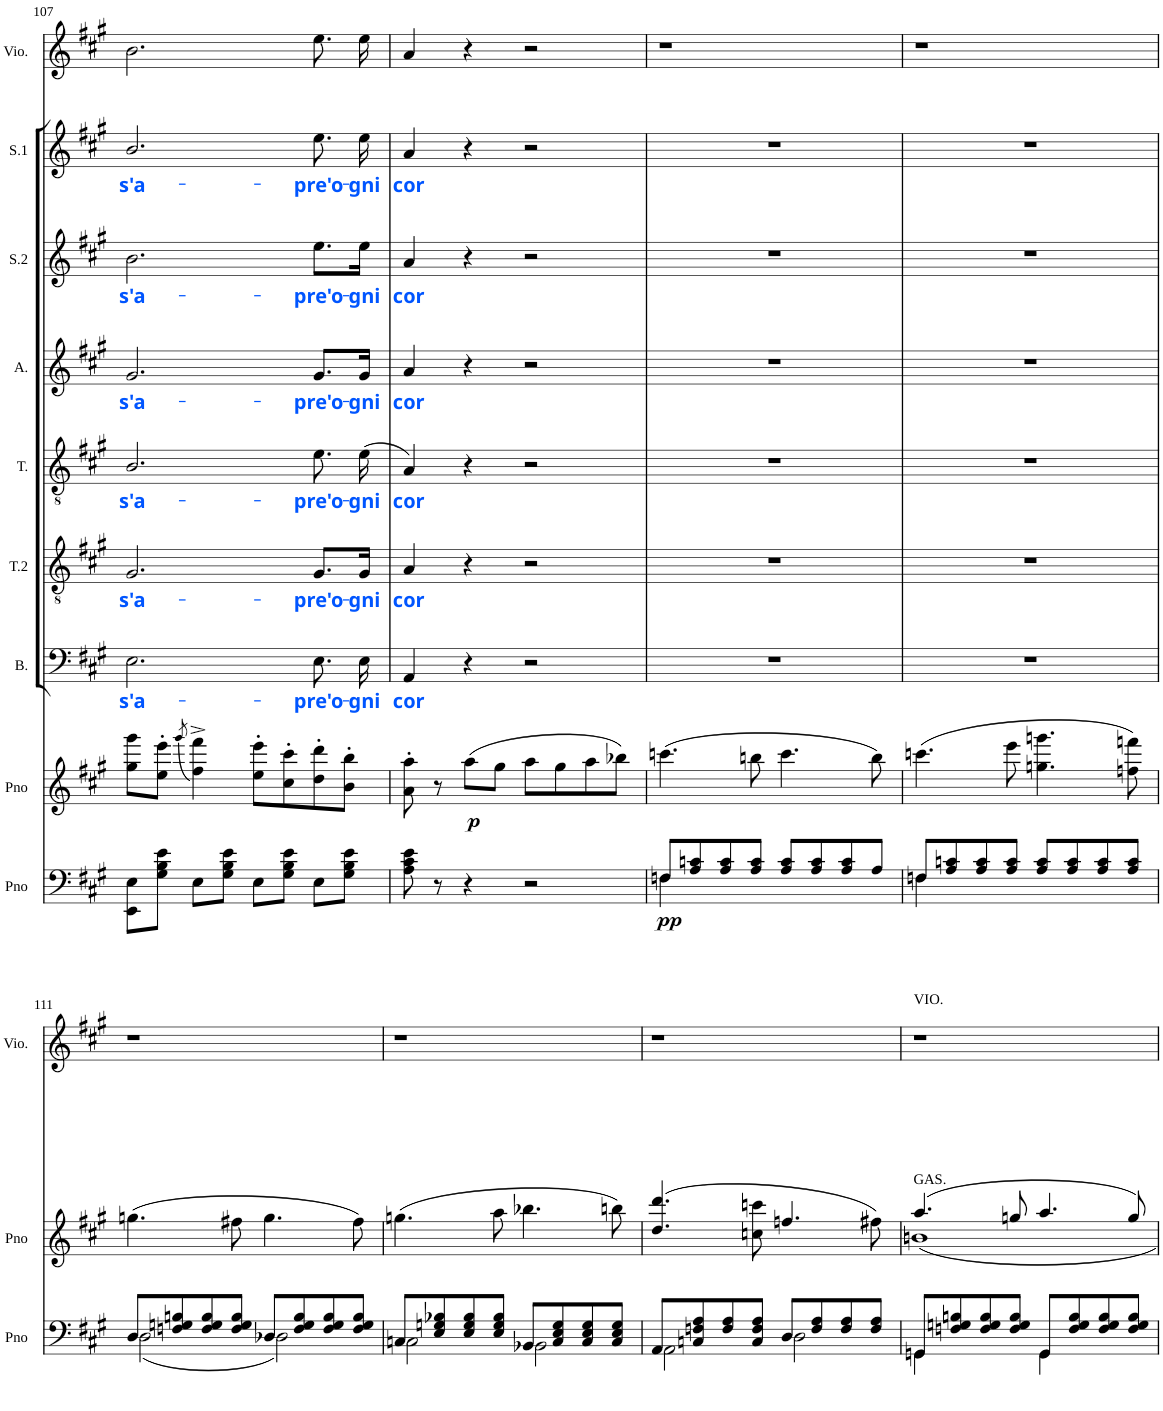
**kern	**dynam	**kern	**dynam	**kern	**text	**kern	**text	**kern	**text	**kern	**text	**kern	**text	**kern	**text	**kern
*part9	*part9	*part8	*part8	*part7	*part7	*part6	*part6	*part5	*part5	*part4	*part4	*part3	*part3	*part2	*part2	*part1
*staff9	*staff9	*staff8	*staff8	*staff7	*staff7	*staff6	*staff6	*staff5	*staff5	*staff4	*staff4	*staff3	*staff3	*staff2	*staff2	*staff1
*I"Piano	*	*I"Piano	*	*I"Bass	*	*I"T.2	*	*I"T.1	*	*I"Alto	*	*I"S.2	*	*I"S.1	*	*I"Violetta
*I'Pno	*	*I'Pno	*	*I'B.	*	*I'T.2	*	*I'T.	*	*I'A.	*	*I'S.2	*	*I'S.1	*	*I'Vio.
!!LO:PB:g=z
*clefF4	*	*clefG2	*	*clefF4	*	*clefGv2	*	*clefGv2	*	*clefG2	*	*clefG2	*	*clefG2	*	*clefG2
*k[f#c#g#]	*	*k[f#c#g#]	*	*k[f#c#g#]	*	*k[f#c#g#]	*	*k[f#c#g#]	*	*k[f#c#g#]	*	*k[f#c#g#]	*	*k[f#c#g#]	*	*k[f#c#g#]
*A:	*	*A:	*	*A:	*	*A:	*	*A:	*	*A:	*	*A:	*	*A:	*	*A:
*M4/4	*	*M4/4	*	*M4/4	*	*M4/4	*	*M4/4	*	*M4/4	*	*M4/4	*	*M4/4	*	*M4/4
*met(c)	*	*met(c)	*	*met(c)	*	*met(c)	*	*met(c)	*	*met(c)	*	*met(c)	*	*met(c)	*	*met(c)
=107	=107	=107	=107	=107	=107	=107	=107	=107	=107	=107	=107	=107	=107	=107	=107	=107
!	!	!	!	!	!LO:LY:b:color=#0055FF	!	!LO:LY:b:color=#0055FF	!	!LO:LY:b:color=#0055FF	!	!LO:LY:b:color=#0055FF	!	!LO:LY:b:color=#0055FF	!	!LO:LY:b:color=#0055FF	!
8EE\ 8E\L	.	8gg#\ 8ggg#\L	.	2.E\	s'a-	2.G#/	s'a-	2.B/	s'a-	2.g#/	s'a-	2.b\	s'a-	2.b/	s'a-	2.b\
8G#\ 8B\ 8e\J	.	8ee\' 8eee\'J	.	.	.	.	.	.	.	.	.	.	.	.	.	.
.	.	(8qggg#/	.	.	.	.	.	.	.	.	.	.	.	.	.	.
8E\L	.	4ff#\^ 4fff#\^)	.	.	.	.	.	.	.	.	.	.	.	.	.	.
8G#\ 8B\ 8e\J	.	.	.	.	.	.	.	.	.	.	.	.	.	.	.	.
8E\L	.	8ee\' 8eee\'L	.	.	.	.	.	.	.	.	.	.	.	.	.	.
8G#\ 8B\ 8e\J	.	8cc#\' 8ccc#\'	.	.	.	.	.	.	.	.	.	.	.	.	.	.
!	!	!	!	!	!LO:LY:b:color=#0055FF	!	!LO:LY:b:color=#0055FF	!	!LO:LY:b:color=#0055FF	!	!LO:LY:b:color=#0055FF	!	!LO:LY:b:color=#0055FF	!	!LO:LY:b:color=#0055FF	!
8E\L	.	8dd\' 8ddd\'	.	8.E\L	-pre'o-	8.G#/L	-pre'o-	8.e\L	-pre'o-	8.g#/L	-pre'o-	8.ee\L	-pre'o-	8.ee\L	-pre'o-	8.ee\L
8G#\ 8B\ 8e\J	.	8b\' 8bb\'J	.	.	.	.	.	.	.	.	.	.	.	.	.	.
!	!	!	!	!	!LO:LY:b:color=#0055FF	!	!LO:LY:b:color=#0055FF	!	!LO:LY:b:color=#0055FF	!	!LO:LY:b:color=#0055FF	!	!LO:LY:b:color=#0055FF	!	!LO:LY:b:color=#0055FF	!
.	.	.	.	16E\Jk	-gni	16G#/Jk	-gni	(16e\Jk	-gni	16g#/Jk	-gni	16ee\Jk	-gni	16ee\Jk	-gni	16ee\Jk
=108	=108	=108	=108	=108	=108	=108	=108	=108	=108	=108	=108	=108	=108	=108	=108	=108
!	!	!	!	!	!LO:LY:b:color=#0055FF	!	!LO:LY:b:color=#0055FF	!	!LO:LY:b:color=#0055FF	!	!LO:LY:b:color=#0055FF	!	!LO:LY:b:color=#0055FF	!	!LO:LY:b:color=#0055FF	!
8A\ 8c#\ 8e\	.	8a\' 8aa\'	.	4AA/	cor	4A/	cor	4A/)	cor	4a/	cor	4a/	cor	4a/	cor	4a/
8r	.	8r	.	.	.	.	.	.	.	.	.	.	.	.	.	.
!	!	!	!LO:DY:b	!	!	!	!	!	!	!	!	!	!	!	!	!
4r	.	(8aa\L	p	4r	.	4r	.	4r	.	4r	.	4r	.	4r	.	4r
.	.	8gg#\J	.	.	.	.	.	.	.	.	.	.	.	.	.	.
2r	.	8aa\L	.	2r	.	2r	.	2r	.	2r	.	2r	.	2r	.	2r
.	.	8gg#\	.	.	.	.	.	.	.	.	.	.	.	.	.	.
.	.	8aa\	.	.	.	.	.	.	.	.	.	.	.	.	.	.
.	.	8bb-X\J)	.	.	.	.	.	.	.	.	.	.	.	.	.	.
=109	=109	=109	=109	=109	=109	=109	=109	=109	=109	=109	=109	=109	=109	=109	=109	=109
*^	*	*	*	*	*	*	*	*	*	*	*	*	*	*	*	*
!	!	!LO:DY:b	!	!	!	!	!	!	!	!	!	!	!	!	!	!	!
8Fn/L	4F\	pp	(4.cccn\	.	1r	.	1r	.	1r	.	1r	.	1r	.	1r	.	1r
8A/ 8cn/	.	.	.	.	.	.	.	.	.	.	.	.	.	.	.	.	.
8A/ 8c/	2.ryy	.	.	.	.	.	.	.	.	.	.	.	.	.	.	.	.
8A/ 8c/J	.	.	8bbn\	.	.	.	.	.	.	.	.	.	.	.	.	.	.
8A/ 8c/L	.	.	4.ccc\	.	.	.	.	.	.	.	.	.	.	.	.	.	.
8A/ 8c/	.	.	.	.	.	.	.	.	.	.	.	.	.	.	.	.	.
8A/ 8c/	.	.	.	.	.	.	.	.	.	.	.	.	.	.	.	.	.
8A/J	.	.	8bb\)	.	.	.	.	.	.	.	.	.	.	.	.	.	.
=110	=110	=110	=110	=110	=110	=110	=110	=110	=110	=110	=110	=110	=110	=110	=110	=110	=110
8Fn/L	4F\	.	(4.cccn\	.	1r	.	1r	.	1r	.	1r	.	1r	.	1r	.	1r
8A/ 8cn/	.	.	.	.	.	.	.	.	.	.	.	.	.	.	.	.	.
8A/ 8c/	2.ryy	.	.	.	.	.	.	.	.	.	.	.	.	.	.	.	.
8A/ 8c/J	.	.	8eee\	.	.	.	.	.	.	.	.	.	.	.	.	.	.
8A/ 8c/L	.	.	4.ggn\ 4.gggn\	.	.	.	.	.	.	.	.	.	.	.	.	.	.
8A/ 8c/	.	.	.	.	.	.	.	.	.	.	.	.	.	.	.	.	.
8A/ 8c/	.	.	.	.	.	.	.	.	.	.	.	.	.	.	.	.	.
8A/ 8c/J	.	.	8ffn\ 8fffn\)	.	.	.	.	.	.	.	.	.	.	.	.	.	.
!!LO:LB:g=z
=111	=111	=111	=111	=111	=111	=111	=111	=111	=111	=111	=111	=111	=111	=111	=111	=111	=111
8D/L	(2D\	.	(4.ggn\	.	1r	.	1r	.	1r	.	1r	.	1r	.	1r	.	1r
8Fn/ 8Gn/ 8Bn/	.	.	.	.	.	.	.	.	.	.	.	.	.	.	.	.	.
8F/ 8G/ 8B/	.	.	.	.	.	.	.	.	.	.	.	.	.	.	.	.	.
8F/ 8G/ 8B/J	.	.	8ff#X\	.	.	.	.	.	.	.	.	.	.	.	.	.	.
8D-X/L	2D-\)	.	4.gg\	.	.	.	.	.	.	.	.	.	.	.	.	.	.
8F/ 8G/ 8B/	.	.	.	.	.	.	.	.	.	.	.	.	.	.	.	.	.
8F/ 8G/ 8B/	.	.	.	.	.	.	.	.	.	.	.	.	.	.	.	.	.
8F/ 8G/ 8B/J	.	.	8ff#\)	.	.	.	.	.	.	.	.	.	.	.	.	.	.
=112	=112	=112	=112	=112	=112	=112	=112	=112	=112	=112	=112	=112	=112	=112	=112	=112	=112
8Cn/L	2C\	.	(4.ggn\	.	1r	.	1r	.	1r	.	1r	.	1r	.	1r	.	1r
8E/ 8Gn/ 8B-X/	.	.	.	.	.	.	.	.	.	.	.	.	.	.	.	.	.
8E/ 8G/ 8B-/	.	.	.	.	.	.	.	.	.	.	.	.	.	.	.	.	.
8E/ 8G/ 8B-/J	.	.	8aa\	.	.	.	.	.	.	.	.	.	.	.	.	.	.
8BB-X/L	2BB-\	.	4.bb-X\	.	.	.	.	.	.	.	.	.	.	.	.	.	.
8C/ 8E/ 8G/	.	.	.	.	.	.	.	.	.	.	.	.	.	.	.	.	.
8C/ 8E/ 8G/	.	.	.	.	.	.	.	.	.	.	.	.	.	.	.	.	.
8C/ 8E/ 8G/J	.	.	8bbn\)	.	.	.	.	.	.	.	.	.	.	.	.	.	.
=113	=113	=113	=113	=113	=113	=113	=113	=113	=113	=113	=113	=113	=113	=113	=113	=113	=113
8AA/L	2AA\	.	(4.dd/ 4.ddd/	.	1r	.	1r	.	1r	.	1r	.	1r	.	1r	.	1r
8Cn/ 8Fn/ 8A/	.	.	.	.	.	.	.	.	.	.	.	.	.	.	.	.	.
8F/ 8A/	.	.	.	.	.	.	.	.	.	.	.	.	.	.	.	.	.
8C/ 8F/ 8A/J	.	.	8ccn\ 8cccn\	.	.	.	.	.	.	.	.	.	.	.	.	.	.
8D/L	2D\	.	4.ffn/	.	.	.	.	.	.	.	.	.	.	.	.	.	.
8F/ 8A/	.	.	.	.	.	.	.	.	.	.	.	.	.	.	.	.	.
8F/ 8A/	.	.	.	.	.	.	.	.	.	.	.	.	.	.	.	.	.
8F/ 8A/J	.	.	8ff#X\)	.	.	.	.	.	.	.	.	.	.	.	.	.	.
=114	=114	=114	=114	=114	=114	=114	=114	=114	=114	=114	=114	=114	=114	=114	=114	=114	=114
*	*	*	*^	*	*	*	*	*	*	*	*	*	*	*	*	*	*
!	!	!	!	!	!	!	!	!	!	!	!	!	!	!	!	!	!	!LO:TX:a:t=VIO.
!	!	!	!	!	!	!	!	!	!	!	!	!	!	!	!	!	!	!LO:TX:b:t=GAS.
8GGn/L	4GG\	.	(4.aa/	1bn	.	1r	.	1r	.	1r	.	1r	.	1r	.	1r	.	1r
8Fn/ 8Gn/ 8Bn/	.	.	.	.	.	.	.	.	.	.	.	.	.	.	.	.	.	.
8F/ 8G/ 8B/	4ryy	.	.	.	.	.	.	.	.	.	.	.	.	.	.	.	.	.
8F/ 8G/ 8B/J	.	.	8ggn/	.	.	.	.	.	.	.	.	.	.	.	.	.	.	.
8GG/L	4GG\	.	4.aa/	.	.	.	.	.	.	.	.	.	.	.	.	.	.	.
8F/ 8G/ 8B/	.	.	.	.	.	.	.	.	.	.	.	.	.	.	.	.	.	.
8F/ 8G/ 8B/	4ryy	.	.	.	.	.	.	.	.	.	.	.	.	.	.	.	.	.
8F/ 8G/ 8B/J	.	.	8gg/)	.	.	.	.	.	.	.	.	.	.	.	.	.	.	.
*v	*v	*	*	*	*	*	*	*	*	*	*	*	*	*	*	*	*	*
*	*	*v	*v	*	*	*	*	*	*	*	*	*	*	*	*	*	*
=	=	=	=	=	=	=	=	=	=	=	=	=	=	=	=	=
*-	*-	*-	*-	*-	*-	*-	*-	*-	*-	*-	*-	*-	*-	*-	*-	*-
